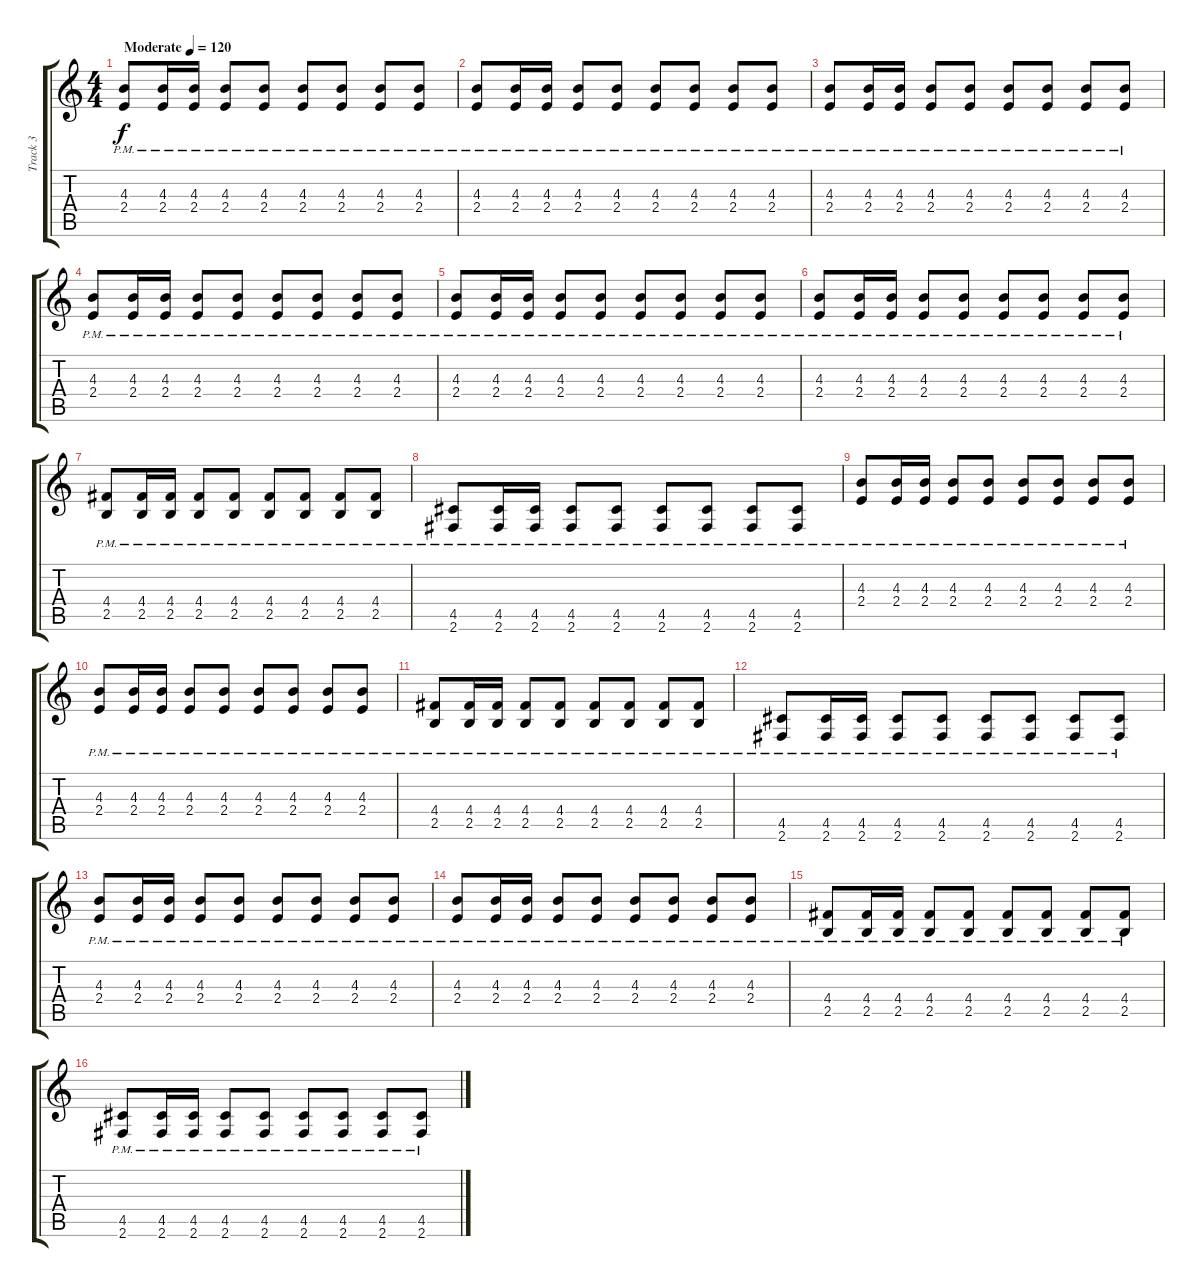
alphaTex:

\track ("Track 3" "Track 3") {instrument distortionguitar}
\staff {score tabs}
\tuning (E4 B3 G3 D3 A2 E2) {hide}
\ts (4 4)
\tempo (120 "Moderate")
\clef g2
\ks c
(4.3{pm} 2.4{pm}).8{dy f instrument distortionguitar} (4.3{pm} 2.4{pm}).16 (4.3{pm} 2.4{pm}).16 (4.3{pm} 2.4{pm}).8 (4.3{pm} 2.4{pm}).8 (4.3{pm} 2.4{pm}).8 (4.3{pm} 2.4{pm}).8 (4.3{pm} 2.4{pm}).8 (4.3{pm} 2.4{pm}).8 |
(4.3{pm} 2.4{pm}).8 (4.3{pm} 2.4{pm}).16 (4.3{pm} 2.4{pm}).16 (4.3{pm} 2.4{pm}).8 (4.3{pm} 2.4{pm}).8 (4.3{pm} 2.4{pm}).8 (4.3{pm} 2.4{pm}).8 (4.3{pm} 2.4{pm}).8 (4.3{pm} 2.4{pm}).8 |
(4.3{pm} 2.4{pm}).8 (4.3{pm} 2.4{pm}).16 (4.3{pm} 2.4{pm}).16 (4.3{pm} 2.4{pm}).8 (4.3{pm} 2.4{pm}).8 (4.3{pm} 2.4{pm}).8 (4.3{pm} 2.4{pm}).8 (4.3{pm} 2.4{pm}).8 (4.3{pm} 2.4{pm}).8 |
(4.3{pm} 2.4{pm}).8 (4.3{pm} 2.4{pm}).16 (4.3{pm} 2.4{pm}).16 (4.3{pm} 2.4{pm}).8 (4.3{pm} 2.4{pm}).8 (4.3{pm} 2.4{pm}).8 (4.3{pm} 2.4{pm}).8 (4.3{pm} 2.4{pm}).8 (4.3{pm} 2.4{pm}).8 |
(4.3{pm} 2.4{pm}).8 (4.3{pm} 2.4{pm}).16 (4.3{pm} 2.4{pm}).16 (4.3{pm} 2.4{pm}).8 (4.3{pm} 2.4{pm}).8 (4.3{pm} 2.4{pm}).8 (4.3{pm} 2.4{pm}).8 (4.3{pm} 2.4{pm}).8 (4.3{pm} 2.4{pm}).8 |
(4.3{pm} 2.4{pm}).8 (4.3{pm} 2.4{pm}).16 (4.3{pm} 2.4{pm}).16 (4.3{pm} 2.4{pm}).8 (4.3{pm} 2.4{pm}).8 (4.3{pm} 2.4{pm}).8 (4.3{pm} 2.4{pm}).8 (4.3{pm} 2.4{pm}).8 (4.3{pm} 2.4{pm}).8 |
(4.4{pm} 2.5{pm}).8 (4.4{pm} 2.5{pm}).16 (4.4{pm} 2.5{pm}).16 (4.4{pm} 2.5{pm}).8 (4.4{pm} 2.5{pm}).8 (4.4{pm} 2.5{pm}).8 (4.4{pm} 2.5{pm}).8 (4.4{pm} 2.5{pm}).8 (4.4{pm} 2.5{pm}).8 |
(4.5{pm} 2.6{pm}).8 (4.5{pm} 2.6{pm}).16 (4.5{pm} 2.6{pm}).16 (4.5{pm} 2.6{pm}).8 (4.5{pm} 2.6{pm}).8 (4.5{pm} 2.6{pm}).8 (4.5{pm} 2.6{pm}).8 (4.5{pm} 2.6{pm}).8 (4.5{pm} 2.6{pm}).8 |
(4.3{pm} 2.4{pm}).8 (4.3{pm} 2.4{pm}).16 (4.3{pm} 2.4{pm}).16 (4.3{pm} 2.4{pm}).8 (4.3{pm} 2.4{pm}).8 (4.3{pm} 2.4{pm}).8 (4.3{pm} 2.4{pm}).8 (4.3{pm} 2.4{pm}).8 (4.3{pm} 2.4{pm}).8 |
(4.3{pm} 2.4{pm}).8 (4.3{pm} 2.4{pm}).16 (4.3{pm} 2.4{pm}).16 (4.3{pm} 2.4{pm}).8 (4.3{pm} 2.4{pm}).8 (4.3{pm} 2.4{pm}).8 (4.3{pm} 2.4{pm}).8 (4.3{pm} 2.4{pm}).8 (4.3{pm} 2.4{pm}).8 |
(4.4{pm} 2.5{pm}).8 (4.4{pm} 2.5{pm}).16 (4.4{pm} 2.5{pm}).16 (4.4{pm} 2.5{pm}).8 (4.4{pm} 2.5{pm}).8 (4.4{pm} 2.5{pm}).8 (4.4{pm} 2.5{pm}).8 (4.4{pm} 2.5{pm}).8 (4.4{pm} 2.5{pm}).8 |
(4.5{pm} 2.6{pm}).8 (4.5{pm} 2.6{pm}).16 (4.5{pm} 2.6{pm}).16 (4.5{pm} 2.6{pm}).8 (4.5{pm} 2.6{pm}).8 (4.5{pm} 2.6{pm}).8 (4.5{pm} 2.6{pm}).8 (4.5{pm} 2.6{pm}).8 (4.5{pm} 2.6{pm}).8 |
(4.3{pm} 2.4{pm}).8 (4.3{pm} 2.4{pm}).16 (4.3{pm} 2.4{pm}).16 (4.3{pm} 2.4{pm}).8 (4.3{pm} 2.4{pm}).8 (4.3{pm} 2.4{pm}).8 (4.3{pm} 2.4{pm}).8 (4.3{pm} 2.4{pm}).8 (4.3{pm} 2.4{pm}).8 |
(4.3{pm} 2.4{pm}).8 (4.3{pm} 2.4{pm}).16 (4.3{pm} 2.4{pm}).16 (4.3{pm} 2.4{pm}).8 (4.3{pm} 2.4{pm}).8 (4.3{pm} 2.4{pm}).8 (4.3{pm} 2.4{pm}).8 (4.3{pm} 2.4{pm}).8 (4.3{pm} 2.4{pm}).8 |
(4.4{pm} 2.5{pm}).8 (4.4{pm} 2.5{pm}).16 (4.4{pm} 2.5{pm}).16 (4.4{pm} 2.5{pm}).8 (4.4{pm} 2.5{pm}).8 (4.4{pm} 2.5{pm}).8 (4.4{pm} 2.5{pm}).8 (4.4{pm} 2.5{pm}).8 (4.4{pm} 2.5{pm}).8 |
(4.5{pm} 2.6{pm}).8 (4.5{pm} 2.6{pm}).16 (4.5{pm} 2.6{pm}).16 (4.5{pm} 2.6{pm}).8 (4.5{pm} 2.6{pm}).8 (4.5{pm} 2.6{pm}).8 (4.5{pm} 2.6{pm}).8 (4.5{pm} 2.6{pm}).8 (4.5{pm} 2.6{pm}).8
